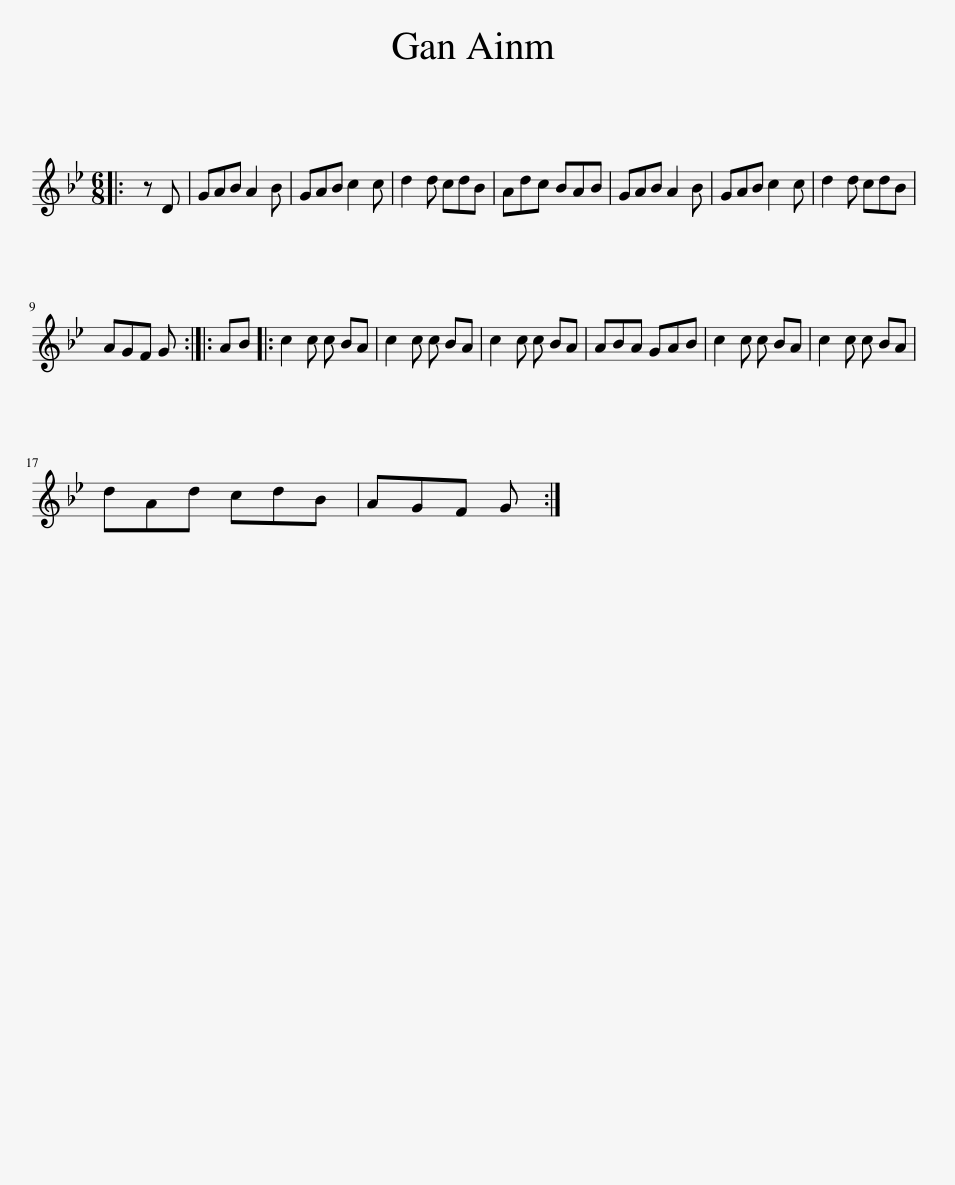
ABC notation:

X:1
L:1/8
M:6/8
I:linebreak $
K:Gmin
V:1 treble
V:1
|: z D | GAB A2 B | GAB c2 c | d2 d cdB | Adc BAB | %5
 GAB A2 B | GAB c2 c | d2 d cdB |$ AGF G :: AB |: %10
 c2 c c BA | c2 c c BA | c2 c c BA | ABA GAB | c2 c c BA | %15
 c2 c c BA |$ dAd cdB | AGF G :| %18
